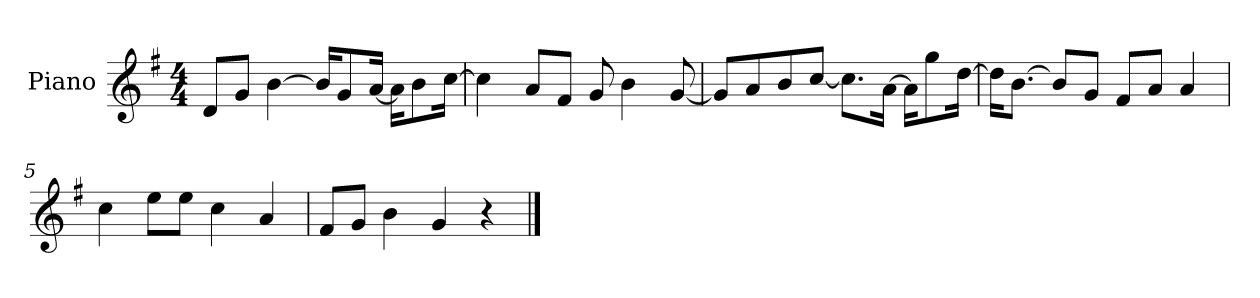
**kern
*part1
*staff1
*I"Piano
*I'P-no
*clefG2
*k[f#]
*M4/4
*MM90
=1
8d/L
8g/J
[4b\
16b/KL]
8g/
[16a/Jk
16a\KL]
8b\
[16cc\Jk
=2
4cc\]
8a/L
8f#/J
8g/
4b\
[8g/
=3
8g/L]
8a/
8b/
[8cc/J
8.cc\L]
[16a\Jk
16a\KL]
8gg\
[16dd\Jk
=4
16dd\KL]
[8.b\J
8b/L]
8g/J
8f#/L
8a/J
4a/
=5
4cc\
8ee\L
8ee\J
4cc\
4a/
!!LO:LB:g=z
=6
8f#/L
8g/J
4b\
4g/
4r
==
*-
